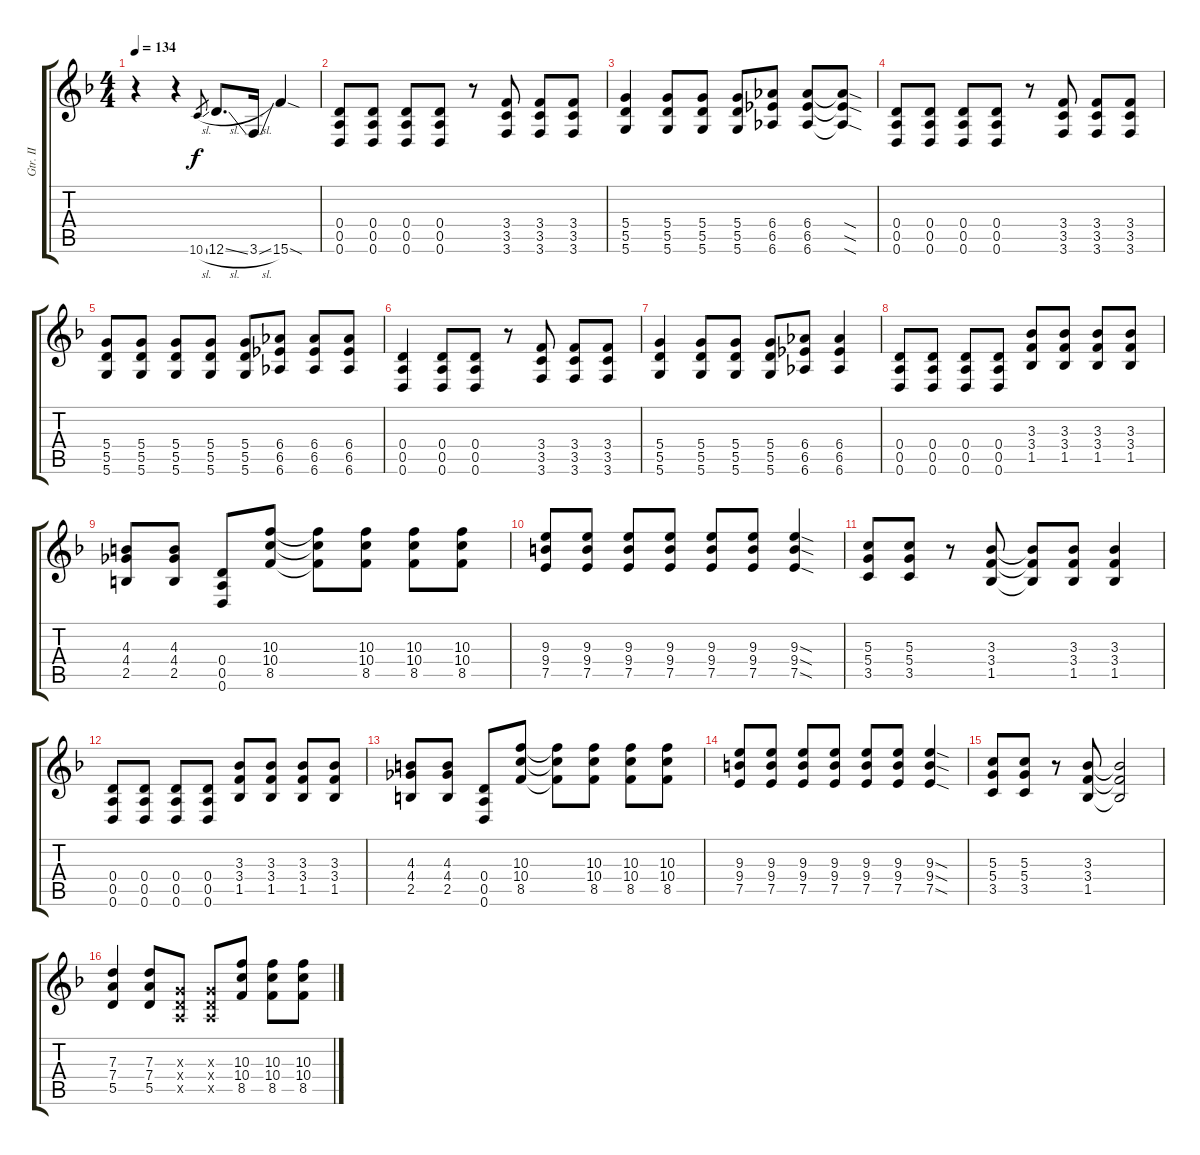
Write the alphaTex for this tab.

\track ("Gtr. II" "Gtr. II") {instrument distortionguitar}
\staff {score tabs}
\tuning (E4 B3 G3 D3 A2 D2) {hide}
\ts (4 4)
\tempo 134
\clef g2
\ks dminor
r.4{dy f} r.4 10.6{sl}.8{gr} 12.6{sl}.8{d} 3.6{sl}.16 15.6{sod}.4 |
(0.4 0.5 0.6).8 (0.4 0.5 0.6).8 (0.4 0.5 0.6).8 (0.4 0.5 0.6).8 r.8 (3.4 3.5 3.6).8 (3.4 3.5 3.6).8 (3.4 3.5 3.6).8 |
(5.4 5.5 5.6).4 (5.4 5.5 5.6).8 (5.4 5.5 5.6).8 (5.4 5.5 5.6).8 (6.4 6.5 6.6).8 (6.4 6.5 6.6).8 (6.4{sod t} 6.5{sod t} 6.6{sod t}).8 |
(0.4 0.5 0.6).8 (0.4 0.5 0.6).8 (0.4 0.5 0.6).8 (0.4 0.5 0.6).8 r.8 (3.4 3.5 3.6).8 (3.4 3.5 3.6).8 (3.4 3.5 3.6).8 |
(5.4 5.5 5.6).8 (5.4 5.5 5.6).8 (5.4 5.5 5.6).8 (5.4 5.5 5.6).8 (5.4 5.5 5.6).8 (6.4 6.5 6.6).8 (6.4 6.5 6.6).8 (6.4 6.5 6.6).8 |
(0.4 0.5 0.6).4 (0.4 0.5 0.6).8 (0.4 0.5 0.6).8 r.8 (3.4 3.5 3.6).8 (3.4 3.5 3.6).8 (3.4 3.5 3.6).8 |
(5.4 5.5 5.6).4 (5.4 5.5 5.6).8 (5.4 5.5 5.6).8 (5.4 5.5 5.6).8 (6.4 6.5 6.6).8 (6.4 6.5 6.6).4 |
(0.4 0.5 0.6).8 (0.4 0.5 0.6).8 (0.4 0.5 0.6).8 (0.4 0.5 0.6).8 (3.3 3.4 1.5).8 (3.3 3.4 1.5).8 (3.3 3.4 1.5).8 (3.3 3.4 1.5).8 |
(4.3 4.4 2.5).8 (4.3 4.4 2.5).8 (0.4 0.5 0.6).8 (10.3 10.4 8.5).8 (10.3{t} 10.4{t} 8.5{t}).8 (10.3 10.4 8.5).8 (10.3 10.4 8.5).8 (10.3 10.4 8.5).8 |
(9.3 9.4 7.5).8 (9.3 9.4 7.5).8 (9.3 9.4 7.5).8 (9.3 9.4 7.5).8 (9.3 9.4 7.5).8 (9.3 9.4 7.5).8 (9.3{sod} 9.4{sod} 7.5{sod}).4 |
(5.3 5.4 3.5).8 (5.3 5.4 3.5).8 r.8 (3.3 3.4 1.5).8 (3.3{t} 3.4{t} 1.5{t}).8 (3.3 3.4 1.5).8 (3.3 3.4 1.5).4 |
(0.4 0.5 0.6).8 (0.4 0.5 0.6).8 (0.4 0.5 0.6).8 (0.4 0.5 0.6).8 (3.3 3.4 1.5).8 (3.3 3.4 1.5).8 (3.3 3.4 1.5).8 (3.3 3.4 1.5).8 |
(4.3 4.4 2.5).8 (4.3 4.4 2.5).8 (0.4 0.5 0.6).8 (10.3 10.4 8.5).8 (10.3{t} 10.4{t} 8.5{t}).8 (10.3 10.4 8.5).8 (10.3 10.4 8.5).8 (10.3 10.4 8.5).8 |
(9.3 9.4 7.5).8 (9.3 9.4 7.5).8 (9.3 9.4 7.5).8 (9.3 9.4 7.5).8 (9.3 9.4 7.5).8 (9.3 9.4 7.5).8 (9.3{sod} 9.4{sod} 7.5{sod}).4 |
(5.3 5.4 3.5).8 (5.3 5.4 3.5).8 r.8 (3.3 3.4 1.5).8 (3.3{t} 3.4{t} 1.5{t}).2 |
(7.3 7.4 5.5).4{volume 10} (7.3 7.4 5.5).8 (0.3{x} 0.4{x} 0.5{x}).8 (0.3{x} 0.4{x} 0.5{x}).8 (10.3 10.4 8.5).8 (10.3 10.4 8.5).8 (10.3 10.4 8.5).8
